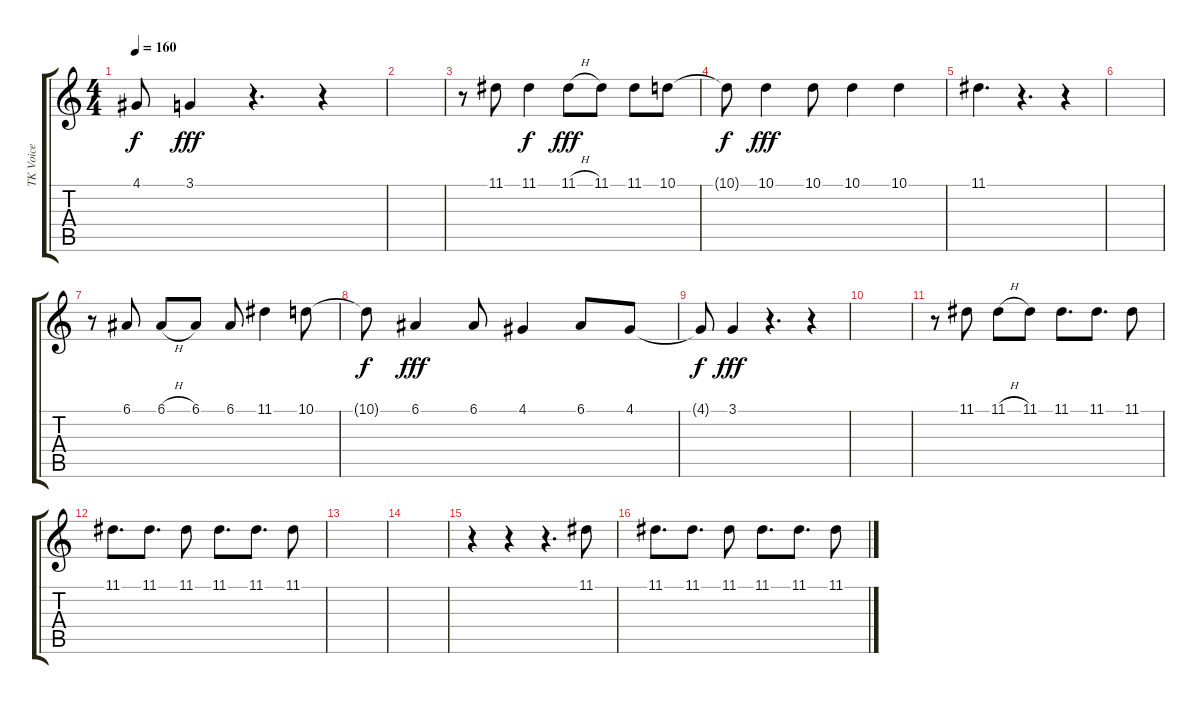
\track ("TK Voice" "TK Voice") {instrument synthvoice}
\staff {score tabs}
\tuning (E4 B3 G3 D3 A2 E2) {hide}
\ts (4 4)
\tempo 160
\clef g2
\ks c
4.1{t}.8{dy f} 3.1.4{dy fff} r.4{d} r.4 |
|
r.8 11.1.8 11.1.4{dy f} 11.1{h}.8{dy fff} 11.1.8 11.1.8 10.1.8 |
10.1{t}.8{dy f} 10.1.4{dy fff} 10.1.8 10.1.4 10.1.4 |
11.1.4{d} r.4{d} r.4 |
|
r.8 6.1.8 6.1{h}.8 6.1.8 6.1.8 11.1.4 10.1.8 |
10.1{t}.8{dy f} 6.1.4{dy fff} 6.1.8 4.1.4 6.1.8 4.1.8 |
4.1{t}.8{dy f} 3.1.4{dy fff} r.4{d} r.4 |
|
r.8 11.1.8 11.1{h}.8 11.1.8 11.1.8{d} 11.1.8{d} 11.1.8 |
11.1.8{d} 11.1.8{d} 11.1.8 11.1.8{d} 11.1.8{d} 11.1.8 |
|
|
r.4 r.4 r.4{d} 11.1.8 |
11.1.8{d} 11.1.8{d} 11.1.8 11.1.8{d} 11.1.8{d} 11.1.8
